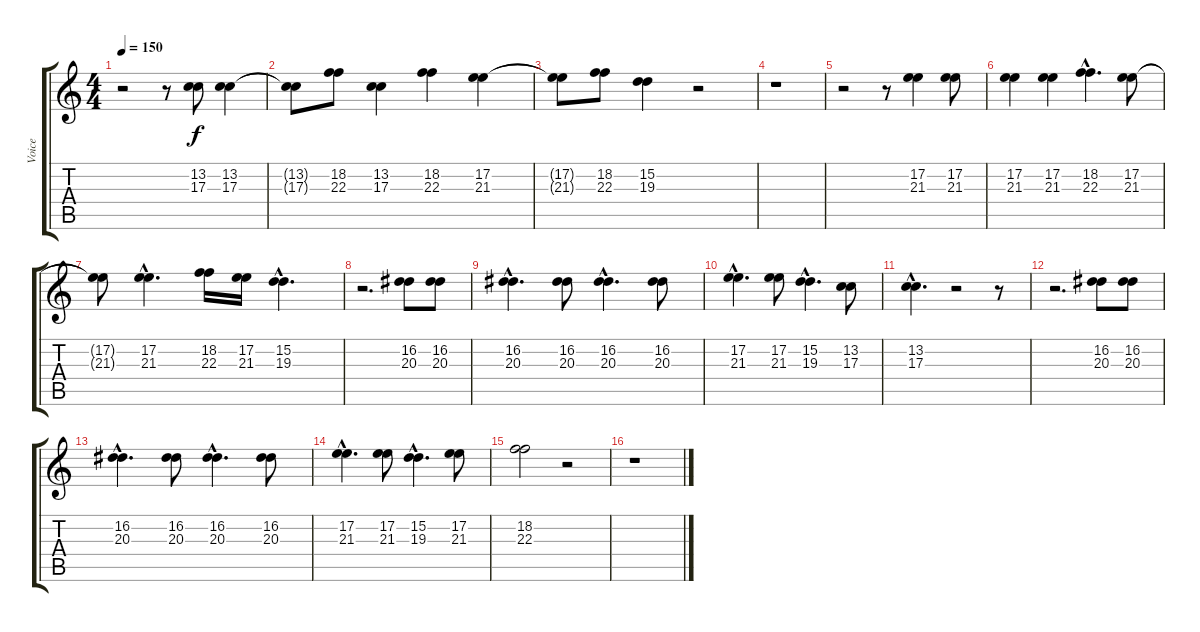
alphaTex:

\track ("Voice" "Voice") {instrument synthbrass1}
\staff {score tabs}
\tuning (E4 B3 G3 D3 A2 E2) {hide}
\ts (4 4)
\tempo 150
\clef g2
\ks c
r.2{dy f} r.8 (13.2 17.3).8 (13.2 17.3).4 |
(13.2{t} 17.3{t}).8 (18.2 22.3).8 (13.2 17.3).4 (18.2 22.3).4 (17.2 21.3).4 |
(17.2{t} 21.3{t}).8 (18.2 22.3).8 (15.2 19.3).4 r.2 |
r.1 |
r.2 r.8 (17.2 21.3).4 (17.2 21.3).8 |
(17.2 21.3).4 (17.2 21.3).4 (18.2{hac} 22.3{hac}).4{d} (17.2 21.3).8 |
(17.2{t} 21.3{t}).8 (17.2{hac} 21.3{hac}).4{d} (18.2 22.3).16 (17.2 21.3).16 (15.2{hac} 19.3{hac}).4{d} |
r.2{d} (16.2 20.3).8 (16.2 20.3).8 |
(16.2{hac} 20.3{hac}).4{d} (16.2 20.3).8 (16.2{hac} 20.3{hac}).4{d} (16.2 20.3).8 |
(17.2{hac} 21.3{hac}).4{d} (17.2 21.3).8 (15.2{hac} 19.3{hac}).4{d} (13.2 17.3).8 |
(13.2{hac} 17.3{hac}).4{d} r.2 r.8 |
r.2{d} (16.2 20.3).8 (16.2 20.3).8 |
(16.2{hac} 20.3{hac}).4{d} (16.2 20.3).8 (16.2{hac} 20.3{hac}).4{d} (16.2 20.3).8 |
(17.2{hac} 21.3{hac}).4{d} (17.2 21.3).8 (15.2{hac} 19.3{hac}).4{d} (17.2 21.3).8 |
(18.2 22.3).2 r.2 |
r.1
